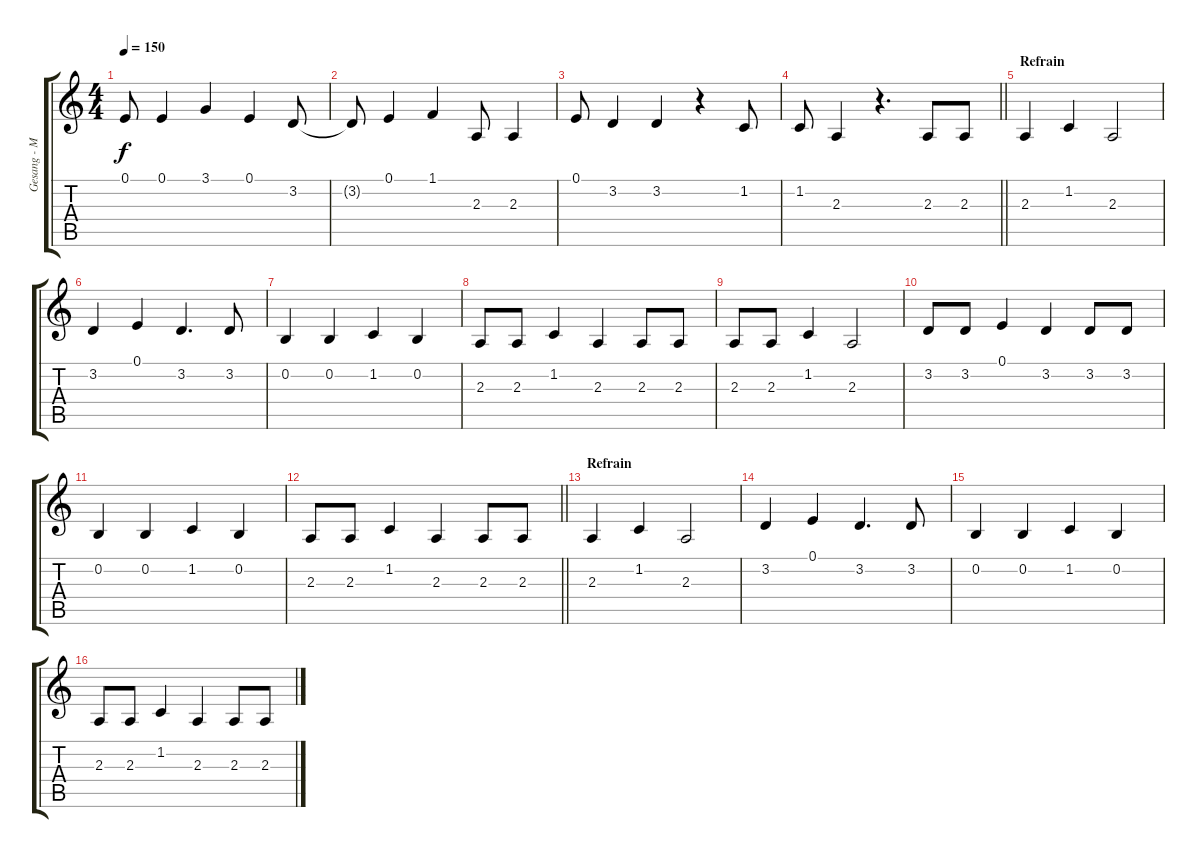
\track ("Gesang - Max Härtel" "Gesang - M") {instrument trombone}
\staff {score tabs}
\tuning (E4 B3 G3 D3 A2 E2) {hide}
\ts (4 4)
\tempo 150
\clef g2
\ks c
0.1.8{dy f} 0.1.4 3.1.4 0.1.4 3.2.8 |
3.2{t}.8 0.1.4 1.1.4 2.3.8 2.3.4 |
0.1.8 3.2.4 3.2.4 r.4 1.2.8 |
\barLineRight lightlight
1.2.8 2.3.4 r.4{d} 2.3.8 2.3.8 |
\section ("" "Refrain")
2.3.4 1.2.4 2.3.2 |
3.2.4 0.1.4 3.2.4{d} 3.2.8 |
0.2.4 0.2.4 1.2.4 0.2.4 |
2.3.8 2.3.8 1.2.4 2.3.4 2.3.8 2.3.8 |
2.3.8 2.3.8 1.2.4 2.3.2 |
3.2.8 3.2.8 0.1.4 3.2.4 3.2.8 3.2.8 |
0.2.4 0.2.4 1.2.4 0.2.4 |
\barLineRight lightlight
2.3.8 2.3.8 1.2.4 2.3.4 2.3.8 2.3.8 |
\section ("" "Refrain")
2.3.4 1.2.4 2.3.2 |
3.2.4 0.1.4 3.2.4{d} 3.2.8 |
0.2.4 0.2.4 1.2.4 0.2.4 |
2.3.8 2.3.8 1.2.4 2.3.4 2.3.8 2.3.8
